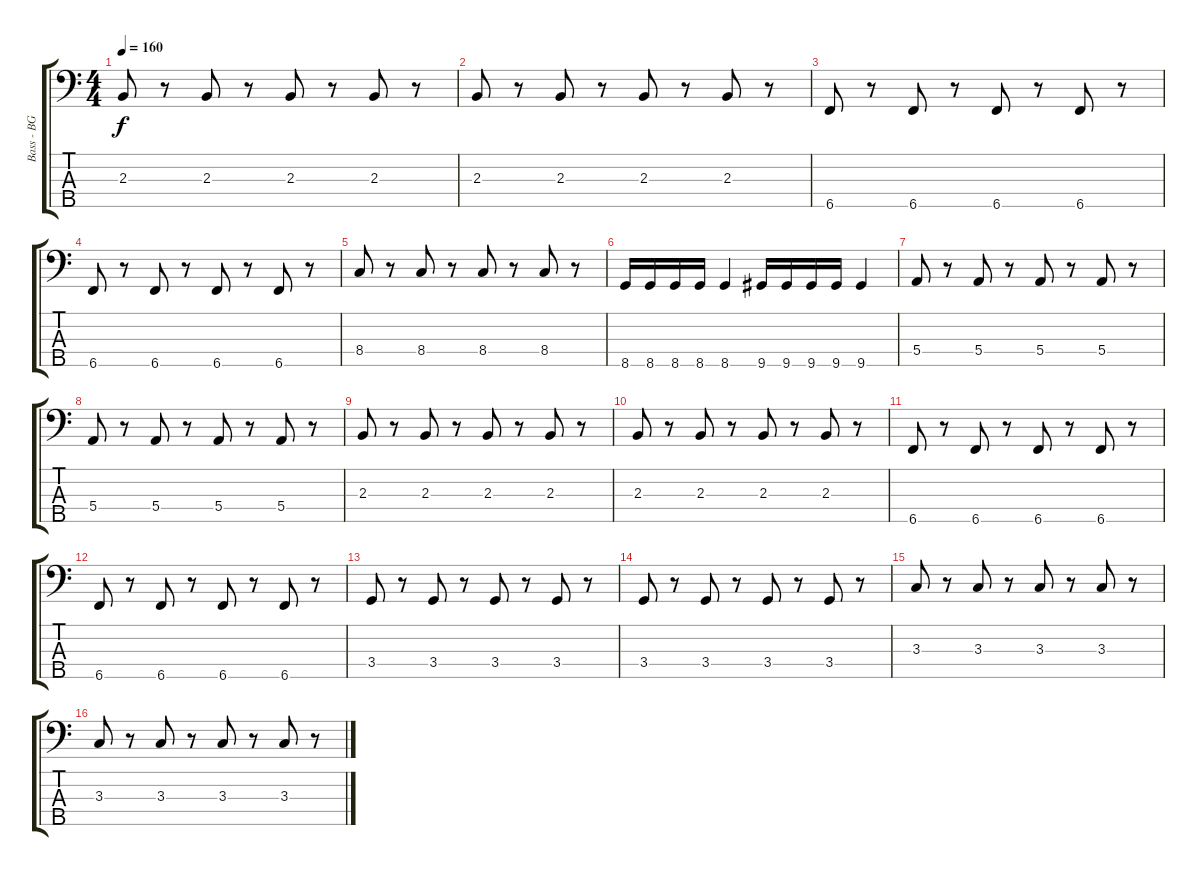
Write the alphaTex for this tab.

\track ("Bass - BG" "Bass - BG") {instrument acousticguitarnylon}
\staff {score tabs}
\tuning (G2 D2 A1 E1 B0) {hide}
\ts (4 4)
\tempo 160
\clef f4
\ks c
2.3.8{dy f} r.8 2.3.8 r.8 2.3.8 r.8 2.3.8 r.8 |
2.3.8 r.8 2.3.8 r.8 2.3.8 r.8 2.3.8 r.8 |
6.5.8 r.8 6.5.8 r.8 6.5.8 r.8 6.5.8 r.8 |
6.5.8 r.8 6.5.8 r.8 6.5.8 r.8 6.5.8 r.8 |
8.4.8 r.8 8.4.8 r.8 8.4.8 r.8 8.4.8 r.8 |
8.5.16 8.5.16 8.5.16 8.5.16 8.5.4 9.5.16 9.5.16 9.5.16 9.5.16 9.5.4 |
5.4.8 r.8 5.4.8 r.8 5.4.8 r.8 5.4.8 r.8 |
5.4.8 r.8 5.4.8 r.8 5.4.8 r.8 5.4.8 r.8 |
2.3.8 r.8 2.3.8 r.8 2.3.8 r.8 2.3.8 r.8 |
2.3.8 r.8 2.3.8 r.8 2.3.8 r.8 2.3.8 r.8 |
6.5.8 r.8 6.5.8 r.8 6.5.8 r.8 6.5.8 r.8 |
6.5.8 r.8 6.5.8 r.8 6.5.8 r.8 6.5.8 r.8 |
3.4.8 r.8 3.4.8 r.8 3.4.8 r.8 3.4.8 r.8 |
3.4.8 r.8 3.4.8 r.8 3.4.8 r.8 3.4.8 r.8 |
3.3.8 r.8 3.3.8 r.8 3.3.8 r.8 3.3.8 r.8 |
3.3.8 r.8 3.3.8 r.8 3.3.8 r.8 3.3.8 r.8
